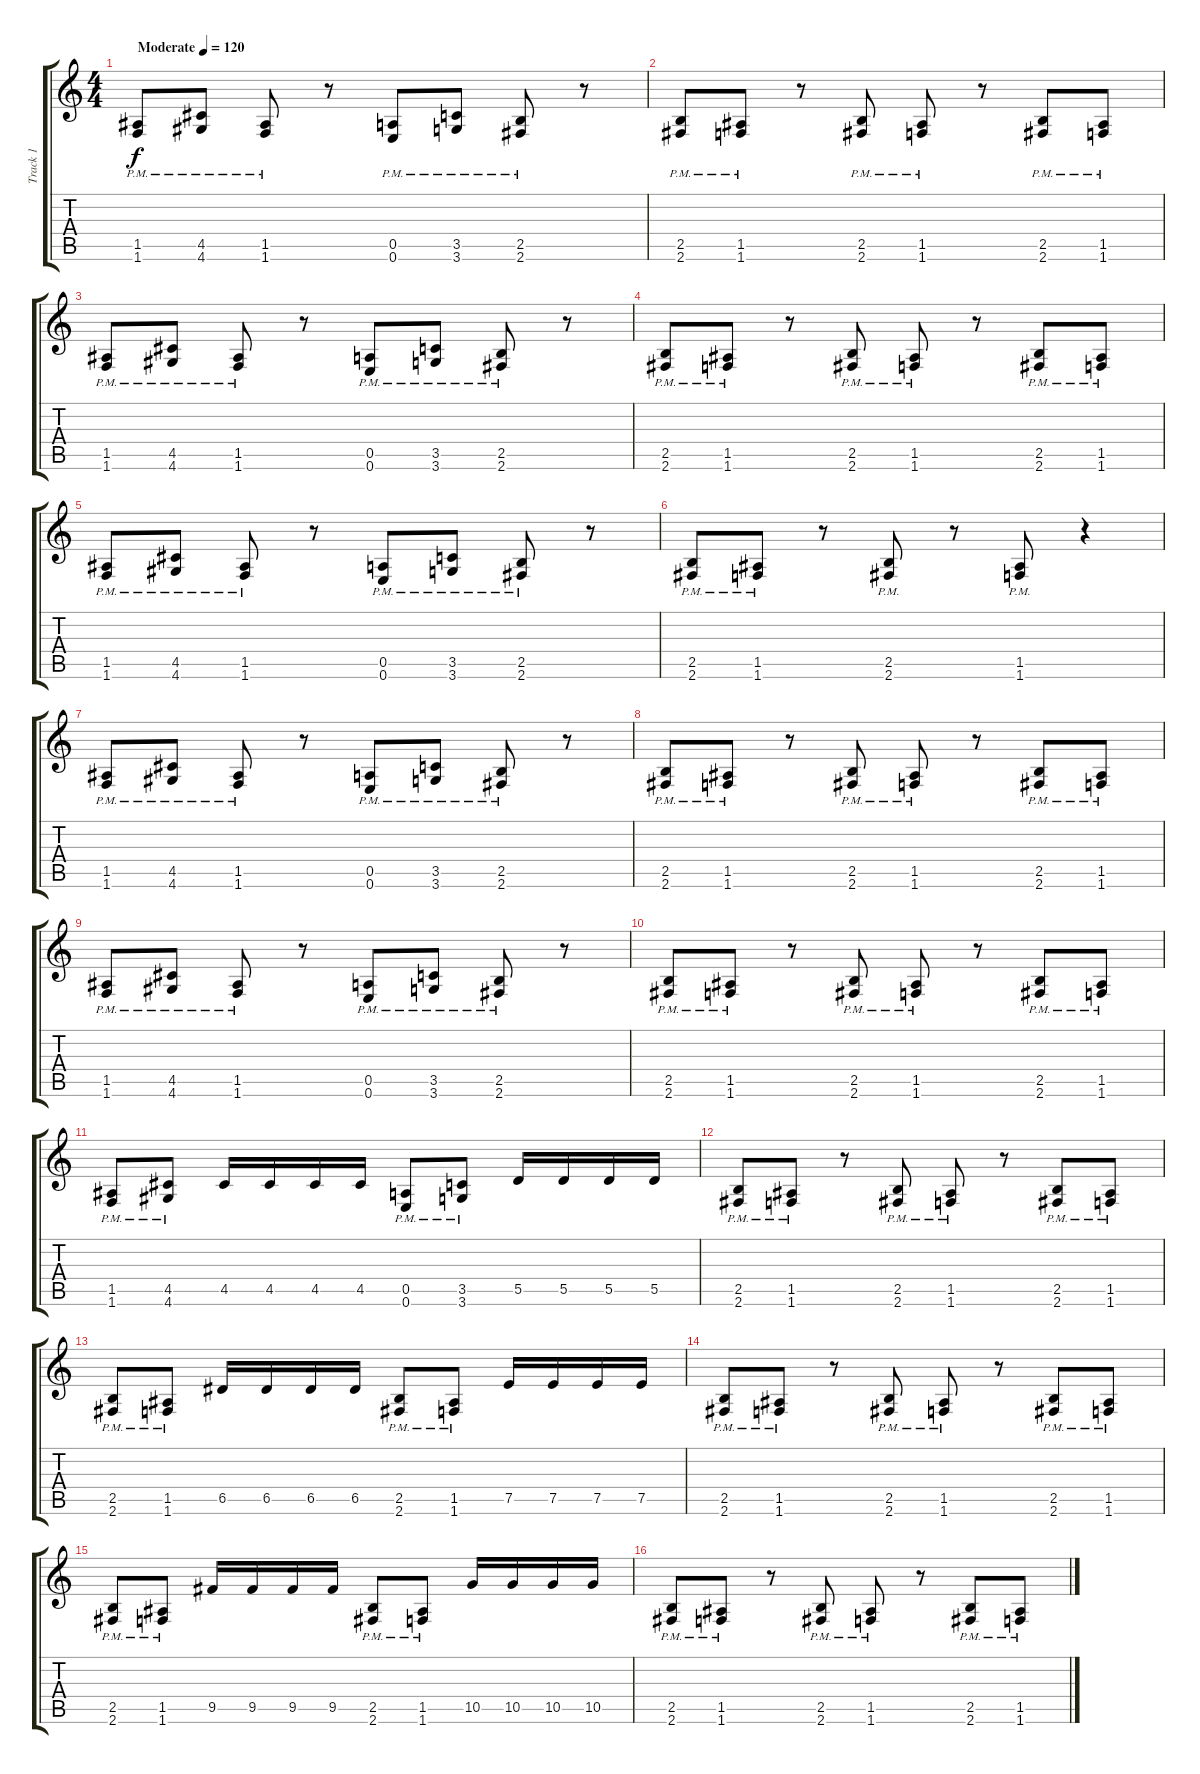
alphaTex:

\track ("Track 1" "Track 1") {instrument distortionguitar}
\staff {score tabs}
\tuning (E4 B3 G3 D3 A2 E2) {hide}
\ts (4 4)
\tempo (120 "Moderate")
\clef g2
\ks c
(1.5{pm} 1.6{pm}).8{dy f instrument distortionguitar} (4.5{pm} 4.6{pm}).8 (1.5{pm} 1.6{pm}).8 r.8 (0.5{pm} 0.6{pm}).8 (3.5{pm} 3.6{pm}).8 (2.5{pm} 2.6{pm}).8 r.8 |
(2.5{pm} 2.6{pm}).8 (1.5{pm} 1.6{pm}).8 r.8 (2.5{pm} 2.6{pm}).8 (1.5{pm} 1.6{pm}).8 r.8 (2.5{pm} 2.6{pm}).8 (1.5{pm} 1.6{pm}).8 |
(1.5{pm} 1.6{pm}).8 (4.5{pm} 4.6{pm}).8 (1.5{pm} 1.6{pm}).8 r.8 (0.5{pm} 0.6{pm}).8 (3.5{pm} 3.6{pm}).8 (2.5{pm} 2.6{pm}).8 r.8 |
(2.5{pm} 2.6{pm}).8 (1.5{pm} 1.6{pm}).8 r.8 (2.5{pm} 2.6{pm}).8 (1.5{pm} 1.6{pm}).8 r.8 (2.5{pm} 2.6{pm}).8 (1.5{pm} 1.6{pm}).8 |
(1.5{pm} 1.6{pm}).8 (4.5{pm} 4.6{pm}).8 (1.5{pm} 1.6{pm}).8 r.8 (0.5{pm} 0.6{pm}).8 (3.5{pm} 3.6{pm}).8 (2.5{pm} 2.6{pm}).8 r.8 |
(2.5{pm} 2.6{pm}).8 (1.5{pm} 1.6{pm}).8 r.8 (2.5{pm} 2.6{pm}).8 r.8 (1.5{pm} 1.6{pm}).8 r.4 |
(1.5{pm} 1.6{pm}).8 (4.5{pm} 4.6{pm}).8 (1.5{pm} 1.6{pm}).8 r.8 (0.5{pm} 0.6{pm}).8 (3.5{pm} 3.6{pm}).8 (2.5{pm} 2.6{pm}).8 r.8 |
(2.5{pm} 2.6{pm}).8 (1.5{pm} 1.6{pm}).8 r.8 (2.5{pm} 2.6{pm}).8 (1.5{pm} 1.6{pm}).8 r.8 (2.5{pm} 2.6{pm}).8 (1.5{pm} 1.6{pm}).8 |
(1.5{pm} 1.6{pm}).8 (4.5{pm} 4.6{pm}).8 (1.5{pm} 1.6{pm}).8 r.8 (0.5{pm} 0.6{pm}).8 (3.5{pm} 3.6{pm}).8 (2.5{pm} 2.6{pm}).8 r.8 |
(2.5{pm} 2.6{pm}).8 (1.5{pm} 1.6{pm}).8 r.8 (2.5{pm} 2.6{pm}).8 (1.5{pm} 1.6{pm}).8 r.8 (2.5{pm} 2.6{pm}).8 (1.5{pm} 1.6{pm}).8 |
(1.5{pm} 1.6{pm}).8 (4.5{pm} 4.6{pm}).8 4.5.16 4.5.16 4.5.16 4.5.16 (0.5{pm} 0.6{pm}).8 (3.5{pm} 3.6{pm}).8 5.5.16 5.5.16 5.5.16 5.5.16 |
(2.5{pm} 2.6{pm}).8 (1.5{pm} 1.6{pm}).8 r.8 (2.5{pm} 2.6{pm}).8 (1.5{pm} 1.6{pm}).8 r.8 (2.5{pm} 2.6{pm}).8 (1.5{pm} 1.6{pm}).8 |
(2.5{pm} 2.6{pm}).8 (1.5{pm} 1.6{pm}).8 6.5.16 6.5.16 6.5.16 6.5.16 (2.5{pm} 2.6{pm}).8 (1.5{pm} 1.6{pm}).8 7.5.16 7.5.16 7.5.16 7.5.16 |
(2.5{pm} 2.6{pm}).8 (1.5{pm} 1.6{pm}).8 r.8 (2.5{pm} 2.6{pm}).8 (1.5{pm} 1.6{pm}).8 r.8 (2.5{pm} 2.6{pm}).8 (1.5{pm} 1.6{pm}).8 |
(2.5{pm} 2.6{pm}).8 (1.5{pm} 1.6{pm}).8 9.5.16 9.5.16 9.5.16 9.5.16 (2.5{pm} 2.6{pm}).8 (1.5{pm} 1.6{pm}).8 10.5.16 10.5.16 10.5.16 10.5.16 |
(2.5{pm} 2.6{pm}).8 (1.5{pm} 1.6{pm}).8 r.8 (2.5{pm} 2.6{pm}).8 (1.5{pm} 1.6{pm}).8 r.8 (2.5{pm} 2.6{pm}).8 (1.5{pm} 1.6{pm}).8
